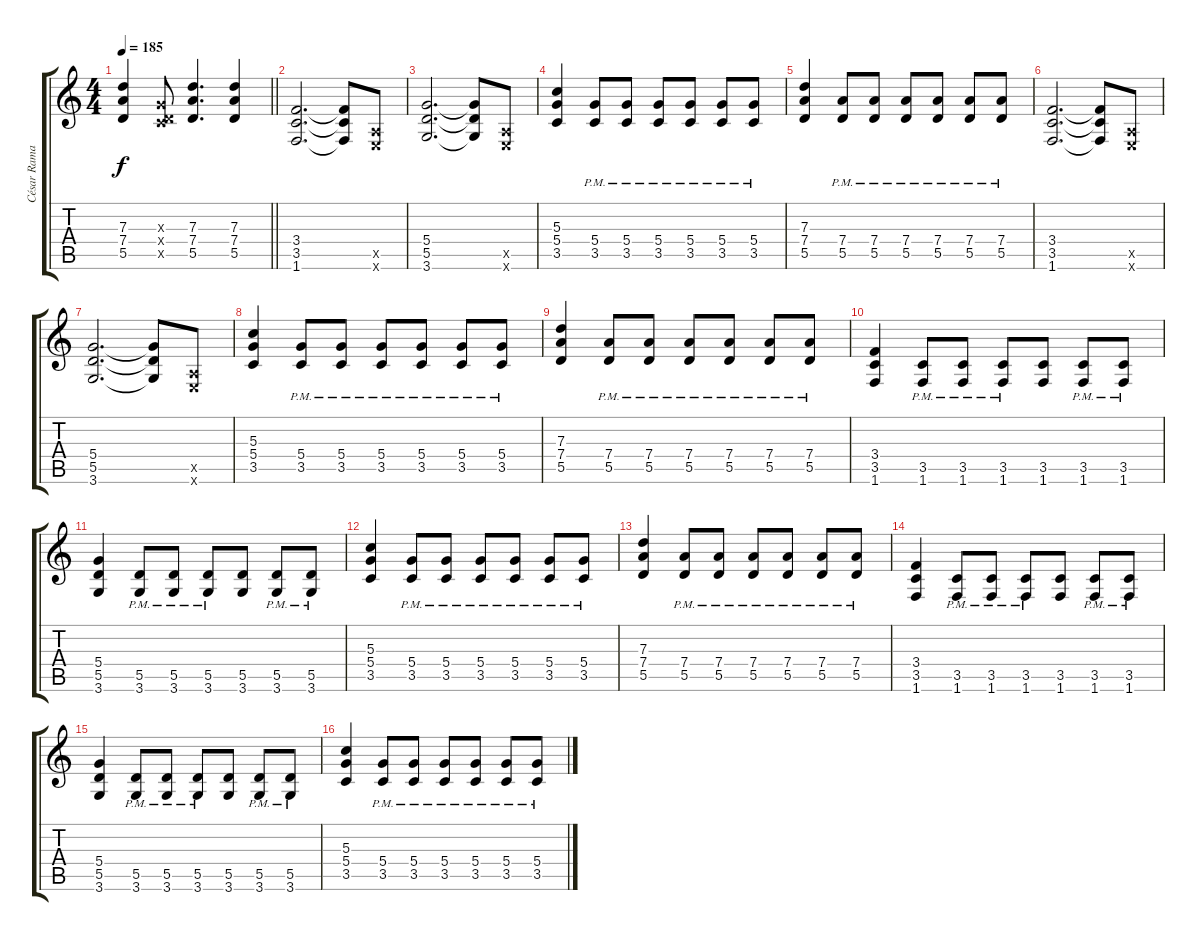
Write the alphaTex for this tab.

\track ("César Ramallo - Guitarra" "César Rama") {instrument overdrivenguitar}
\staff {score tabs}
\tuning (E4 B3 G3 D3 A2 E2) {hide}
\ts (4 4)
\tempo 185
\clef g2
\barLineRight lightlight
\ks c
(7.3 7.4 5.5).4{dy f} (0.3{x} 0.4{x} 3.5{x}).8 (7.3 7.4 5.5).4{d} (7.3 7.4 5.5).4 |
(3.4 3.5 1.6).2{d} (3.4{t} 3.5{t} 1.6{t}).8 (0.5{x} 0.6{x}).8 |
(5.4 5.5 3.6).2{d} (5.4{t} 5.5{t} 3.6{t}).8 (0.5{x} 0.6{x}).8 |
(5.3 5.4 3.5).4 (5.4{pm} 3.5{pm}).8 (5.4{pm} 3.5{pm}).8 (5.4{pm} 3.5{pm}).8 (5.4{pm} 3.5{pm}).8 (5.4{pm} 3.5{pm}).8 (5.4{pm} 3.5{pm}).8 |
(7.3 7.4 5.5).4 (7.4{pm} 5.5{pm}).8 (7.4{pm} 5.5{pm}).8 (7.4{pm} 5.5{pm}).8 (7.4{pm} 5.5{pm}).8 (7.4{pm} 5.5{pm}).8 (7.4{pm} 5.5{pm}).8 |
(3.4 3.5 1.6).2{d} (3.4{t} 3.5{t} 1.6{t}).8 (0.5{x} 0.6{x}).8 |
(5.4 5.5 3.6).2{d} (5.4{t} 5.5{t} 3.6{t}).8 (0.5{x} 0.6{x}).8 |
(5.3 5.4 3.5).4 (5.4{pm} 3.5{pm}).8 (5.4{pm} 3.5{pm}).8 (5.4{pm} 3.5{pm}).8 (5.4{pm} 3.5{pm}).8 (5.4{pm} 3.5{pm}).8 (5.4{pm} 3.5{pm}).8 |
(7.3 7.4 5.5).4 (7.4{pm} 5.5{pm}).8 (7.4{pm} 5.5{pm}).8 (7.4{pm} 5.5{pm}).8 (7.4{pm} 5.5{pm}).8 (7.4{pm} 5.5{pm}).8 (7.4{pm} 5.5{pm}).8 |
(3.4 3.5 1.6).4 (3.5{pm} 1.6{pm}).8 (3.5{pm} 1.6{pm}).8 (3.5{pm} 1.6{pm}).8 (3.5 1.6).8 (3.5{pm} 1.6{pm}).8 (3.5{pm} 1.6{pm}).8 |
(5.4 5.5 3.6).4 (5.5{pm} 3.6{pm}).8 (5.5{pm} 3.6{pm}).8 (5.5{pm} 3.6{pm}).8 (5.5 3.6).8 (5.5{pm} 3.6{pm}).8 (5.5{pm} 3.6{pm}).8 |
(5.3 5.4 3.5).4 (5.4{pm} 3.5{pm}).8 (5.4{pm} 3.5{pm}).8 (5.4{pm} 3.5{pm}).8 (5.4{pm} 3.5{pm}).8 (5.4{pm} 3.5{pm}).8 (5.4{pm} 3.5{pm}).8 |
(7.3 7.4 5.5).4 (7.4{pm} 5.5{pm}).8 (7.4{pm} 5.5{pm}).8 (7.4{pm} 5.5{pm}).8 (7.4{pm} 5.5{pm}).8 (7.4{pm} 5.5{pm}).8 (7.4{pm} 5.5{pm}).8 |
(3.4 3.5 1.6).4 (3.5{pm} 1.6{pm}).8 (3.5{pm} 1.6{pm}).8 (3.5{pm} 1.6{pm}).8 (3.5 1.6).8 (3.5{pm} 1.6{pm}).8 (3.5{pm} 1.6{pm}).8 |
(5.4 5.5 3.6).4 (5.5{pm} 3.6{pm}).8 (5.5{pm} 3.6{pm}).8 (5.5{pm} 3.6{pm}).8 (5.5 3.6).8 (5.5{pm} 3.6{pm}).8 (5.5{pm} 3.6{pm}).8 |
(5.3 5.4 3.5).4 (5.4{pm} 3.5{pm}).8 (5.4{pm} 3.5{pm}).8 (5.4{pm} 3.5{pm}).8 (5.4{pm} 3.5{pm}).8 (5.4{pm} 3.5{pm}).8 (5.4{pm} 3.5{pm}).8
